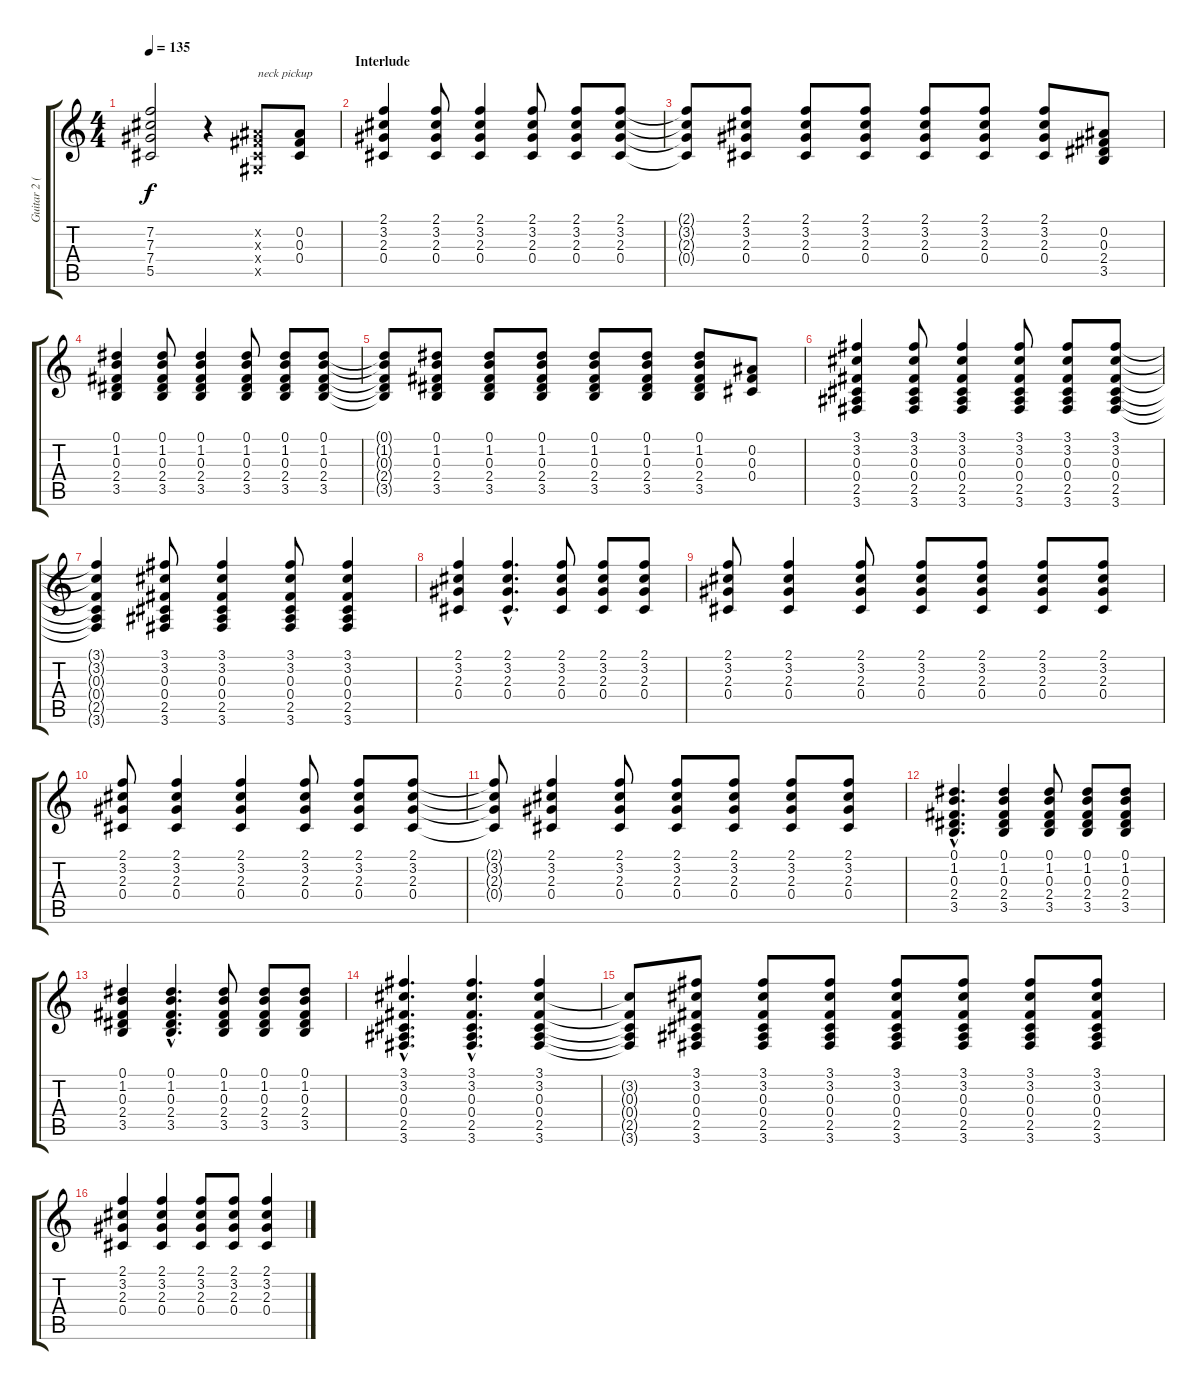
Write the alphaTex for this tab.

\track ("Guitar 2 (Izzy)" "Guitar 2 (") {instrument overdrivenguitar}
\staff {score tabs}
\tuning (Eb4 Bb3 Gb3 Db3 Ab2 Eb2) {hide}
\ts (4 4)
\tempo 135
\clef g2
\ks c
(7.2{t} 7.3{t} 7.4{t} 5.5{t}).2{dy f} r.4 (0.2{x} 0.3{x} 0.4{x} 0.5{x}).8{txt "neck pickup"} (0.2 0.3 0.4).8 |
\section ("" "Interlude")
(2.1 3.2 2.3 0.4).4 (2.1 3.2 2.3 0.4).8 (2.1 3.2 2.3 0.4).4 (2.1 3.2 2.3 0.4).8 (2.1 3.2 2.3 0.4).8 (2.1 3.2 2.3 0.4).8 |
(2.1{t} 3.2{t} 2.3{t} 0.4{t}).8 (2.1 3.2 2.3 0.4).8 (2.1 3.2 2.3 0.4).8 (2.1 3.2 2.3 0.4).8 (2.1 3.2 2.3 0.4).8 (2.1 3.2 2.3 0.4).8 (2.1 3.2 2.3 0.4).8 (0.2 0.3 2.4 3.5).8 |
(0.1 1.2 0.3 2.4 3.5).4 (0.1 1.2 0.3 2.4 3.5).8 (0.1 1.2 0.3 2.4 3.5).4 (0.1 1.2 0.3 2.4 3.5).8 (0.1 1.2 0.3 2.4 3.5).8 (0.1 1.2 0.3 2.4 3.5).8 |
(0.1{t} 1.2{t} 0.3{t} 2.4{t} 3.5{t}).8 (0.1 1.2 0.3 2.4 3.5).8 (0.1 1.2 0.3 2.4 3.5).8 (0.1 1.2 0.3 2.4 3.5).8 (0.1 1.2 0.3 2.4 3.5).8 (0.1 1.2 0.3 2.4 3.5).8 (0.1 1.2 0.3 2.4 3.5).8 (0.2 0.3 0.4).8 |
(3.1 3.2 0.3 0.4 2.5 3.6).4 (3.1 3.2 0.3 0.4 2.5 3.6).8 (3.1 3.2 0.3 0.4 2.5 3.6).4 (3.1 3.2 0.3 0.4 2.5 3.6).8 (3.1 3.2 0.3 0.4 2.5 3.6).8 (3.1 3.2 0.3 0.4 2.5 3.6).8 |
(3.1{t} 3.2{t} 0.3{t} 0.4{t} 2.5{t} 3.6{t}).4 (3.1 3.2 0.3 0.4 2.5 3.6).8 (3.1 3.2 0.3 0.4 2.5 3.6).4 (3.1 3.2 0.3 0.4 2.5 3.6).8 (3.1 3.2 0.3 0.4 2.5 3.6).4 |
(2.1 3.2 2.3 0.4).4 (2.1{hac} 3.2{hac} 2.3{hac} 0.4{hac}).4{d} (2.1 3.2 2.3 0.4).8 (2.1 3.2 2.3 0.4).8 (2.1 3.2 2.3 0.4).8 |
(2.1 3.2 2.3 0.4).8 (2.1 3.2 2.3 0.4).4 (2.1 3.2 2.3 0.4).8 (2.1 3.2 2.3 0.4).8 (2.1 3.2 2.3 0.4).8 (2.1 3.2 2.3 0.4).8 (2.1 3.2 2.3 0.4).8 |
(2.1 3.2 2.3 0.4).8 (2.1 3.2 2.3 0.4).4 (2.1 3.2 2.3 0.4).4 (2.1 3.2 2.3 0.4).8 (2.1 3.2 2.3 0.4).8 (2.1 3.2 2.3 0.4).8 |
(2.1{t} 3.2{t} 2.3{t} 0.4{t}).8 (2.1 3.2 2.3 0.4).4 (2.1 3.2 2.3 0.4).8 (2.1 3.2 2.3 0.4).8 (2.1 3.2 2.3 0.4).8 (2.1 3.2 2.3 0.4).8 (2.1 3.2 2.3 0.4).8 |
(0.1{hac} 1.2{hac} 0.3{hac} 2.4{hac} 3.5{hac}).4{d} (0.1 1.2 0.3 2.4 3.5).4 (0.1 1.2 0.3 2.4 3.5).8 (0.1 1.2 0.3 2.4 3.5).8 (0.1 1.2 0.3 2.4 3.5).8 |
(0.1 1.2 0.3 2.4 3.5).4 (0.1{hac} 1.2{hac} 0.3{hac} 2.4{hac} 3.5{hac}).4{d} (0.1 1.2 0.3 2.4 3.5).8 (0.1 1.2 0.3 2.4 3.5).8 (0.1 1.2 0.3 2.4 3.5).8 |
(3.1{hac} 3.2{hac} 0.3{hac} 0.4{hac} 2.5{hac} 3.6{hac}).4{d} (3.1{hac} 3.2{hac} 0.3{hac} 0.4{hac} 2.5{hac} 3.6{hac}).4{d} (3.1 3.2 0.3 0.4 2.5 3.6).4 |
(3.2{t} 0.3{t} 0.4{t} 2.5{t} 3.6{t}).8 (3.1 3.2 0.3 0.4 2.5 3.6).8 (3.1 3.2 0.3 0.4 2.5 3.6).8 (3.1 3.2 0.3 0.4 2.5 3.6).8 (3.1 3.2 0.3 0.4 2.5 3.6).8 (3.1 3.2 0.3 0.4 2.5 3.6).8 (3.1 3.2 0.3 0.4 2.5 3.6).8 (3.1 3.2 0.3 0.4 2.5 3.6).8 |
(2.1 3.2 2.3 0.4).4 (2.1 3.2 2.3 0.4).4 (2.1 3.2 2.3 0.4).8 (2.1 3.2 2.3 0.4).8 (2.1 3.2 2.3 0.4).4
